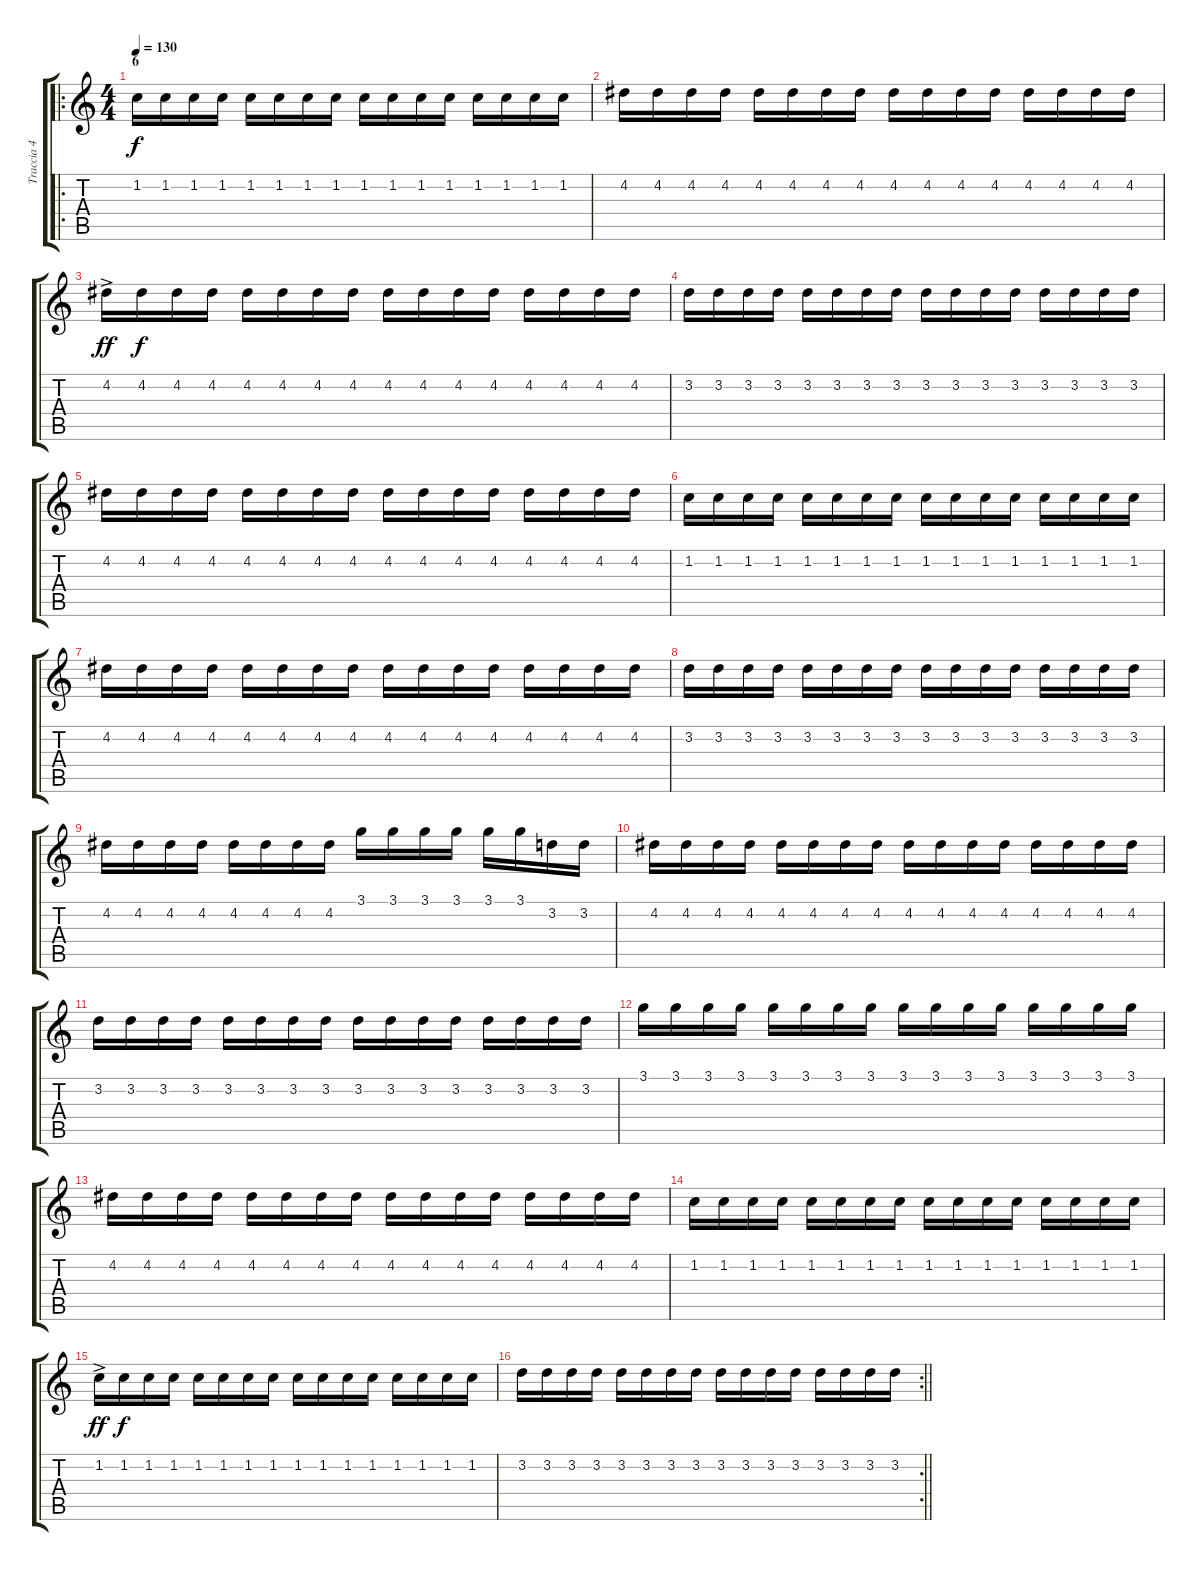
\track ("Traccia 4" "Traccia 4") {instrument distortionguitar}
\staff {score tabs}
\tuning (E4 B3 G3 D3 A2 E2) {hide}
\ro
\ts (4 4)
\section ("" "6")
\tempo 130
\clef g2
\ks c
1.2.16{dy f} 1.2.16 1.2.16 1.2.16 1.2.16 1.2.16 1.2.16 1.2.16 1.2.16 1.2.16 1.2.16 1.2.16 1.2.16 1.2.16 1.2.16 1.2.16 |
4.2.16 4.2.16 4.2.16 4.2.16 4.2.16 4.2.16 4.2.16 4.2.16 4.2.16 4.2.16 4.2.16 4.2.16 4.2.16 4.2.16 4.2.16 4.2.16 |
4.2{ac}.16{dy ff} 4.2.16{dy f} 4.2.16 4.2.16 4.2.16 4.2.16 4.2.16 4.2.16 4.2.16 4.2.16 4.2.16 4.2.16 4.2.16 4.2.16 4.2.16 4.2.16 |
3.2.16 3.2.16 3.2.16 3.2.16 3.2.16 3.2.16 3.2.16 3.2.16 3.2.16 3.2.16 3.2.16 3.2.16 3.2.16 3.2.16 3.2.16 3.2.16 |
4.2.16 4.2.16 4.2.16 4.2.16 4.2.16 4.2.16 4.2.16 4.2.16 4.2.16 4.2.16 4.2.16 4.2.16 4.2.16 4.2.16 4.2.16 4.2.16 |
1.2.16 1.2.16 1.2.16 1.2.16 1.2.16 1.2.16 1.2.16 1.2.16 1.2.16 1.2.16 1.2.16 1.2.16 1.2.16 1.2.16 1.2.16 1.2.16 |
4.2.16 4.2.16 4.2.16 4.2.16 4.2.16 4.2.16 4.2.16 4.2.16 4.2.16 4.2.16 4.2.16 4.2.16 4.2.16 4.2.16 4.2.16 4.2.16 |
3.2.16 3.2.16 3.2.16 3.2.16 3.2.16 3.2.16 3.2.16 3.2.16 3.2.16 3.2.16 3.2.16 3.2.16 3.2.16 3.2.16 3.2.16 3.2.16 |
4.2.16 4.2.16 4.2.16 4.2.16 4.2.16 4.2.16 4.2.16 4.2.16 3.1.16 3.1.16 3.1.16 3.1.16 3.1.16 3.1.16 3.2.16 3.2.16 |
4.2.16 4.2.16 4.2.16 4.2.16 4.2.16 4.2.16 4.2.16 4.2.16 4.2.16 4.2.16 4.2.16 4.2.16 4.2.16 4.2.16 4.2.16 4.2.16 |
3.2.16 3.2.16 3.2.16 3.2.16 3.2.16 3.2.16 3.2.16 3.2.16 3.2.16 3.2.16 3.2.16 3.2.16 3.2.16 3.2.16 3.2.16 3.2.16 |
3.1.16 3.1.16 3.1.16 3.1.16 3.1.16 3.1.16 3.1.16 3.1.16 3.1.16 3.1.16 3.1.16 3.1.16 3.1.16 3.1.16 3.1.16 3.1.16 |
4.2.16 4.2.16 4.2.16 4.2.16 4.2.16 4.2.16 4.2.16 4.2.16 4.2.16 4.2.16 4.2.16 4.2.16 4.2.16 4.2.16 4.2.16 4.2.16 |
1.2.16 1.2.16 1.2.16 1.2.16 1.2.16 1.2.16 1.2.16 1.2.16 1.2.16 1.2.16 1.2.16 1.2.16 1.2.16 1.2.16 1.2.16 1.2.16 |
1.2{ac}.16{dy ff} 1.2.16{dy f} 1.2.16 1.2.16 1.2.16 1.2.16 1.2.16 1.2.16 1.2.16 1.2.16 1.2.16 1.2.16 1.2.16 1.2.16 1.2.16 1.2.16 |
\rc 2
\barLineRight lightlight
3.2.16 3.2.16 3.2.16 3.2.16 3.2.16 3.2.16 3.2.16 3.2.16 3.2.16 3.2.16 3.2.16 3.2.16 3.2.16 3.2.16 3.2.16 3.2.16
